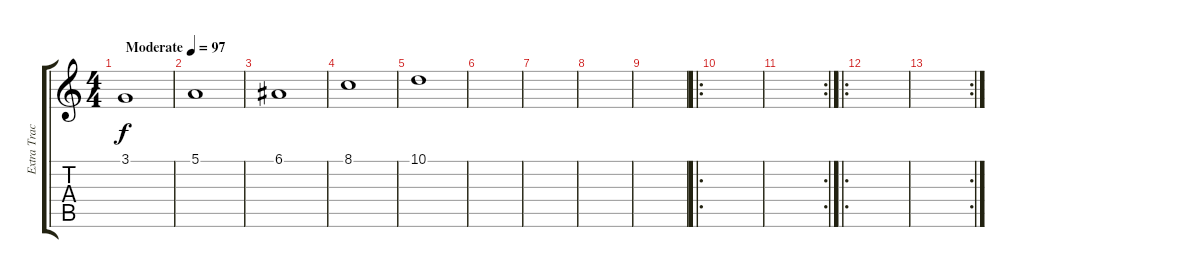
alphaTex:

\track ("Extra Track" "Extra Trac") {instrument stringensemble1}
\staff {score tabs}
\tuning (E4 B3 G3 D3 A2 E2) {hide}
\ts (4 4)
\tempo (97 "Moderate")
\clef g2
\ks c
3.1.1{dy f instrument stringensemble1} |
5.1.1 |
6.1.1 |
8.1.1 |
10.1.1{volume 2} |
|
|
|
|
\ro
|
\rc 2
|
\ro
|
\rc 2
